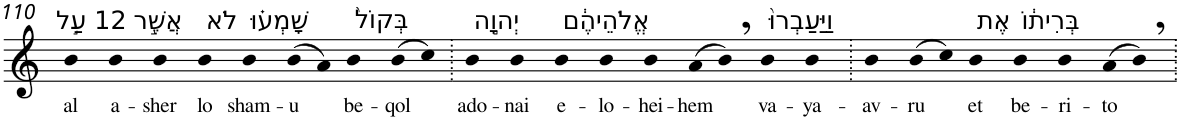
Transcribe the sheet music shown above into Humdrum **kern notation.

**kern	**text
*part1	*part1
*staff1	*staff1
*I"Piano	*
*I'Pno	*
!!LO:PB:g=z
*clefG2	*
*k[]	*
=110	=110
!LO:TX:a:t=12 עַ֣ל	!
!	!LO:LY:b
4b	al
!LO:TX:a:t=אֲשֶׁ֣ר	!
!	!LO:LY:b
4b	a-
!	!LO:LY:b
4b	-sher
!LO:TX:a:t=לֹא	!
!	!LO:LY:b
4b	lo
!LO:TX:a:t=שָׁמְע֗וּ	!
!	!LO:LY:b
4b	sham-
!	!LO:LY:b
(>8b	-u
8a)	.
!LO:TX:a:t=בְּקוֹל֙	!
!	!LO:LY:b
4b	be-
!	!LO:LY:b
(>8b	-qol
8cc)	.
=111.	=111.
!LO:TX:a:t=יְהוָ֣ה	!
!	!LO:LY:b
4b	ado-
!	!LO:LY:b
4b	-nai
!LO:TX:a:t=אֱלֹהֵיהֶ֔ם	!
!	!LO:LY:b
4b	e-
!	!LO:LY:b
4b	-lo-
!	!LO:LY:b
4b	-hei-
!	!LO:LY:b
(>8a	-hem
8b,)	.
!LO:TX:a:t=וַיַּעַבְרוּ֙	!
!	!LO:LY:b
4b	va-
!	!LO:LY:b
4b	-ya-
=112.	=112.
!	!LO:LY:b
4b	-av-
!	!LO:LY:b
(>8b	-ru
8cc)	.
!LO:TX:a:t=אֶת	!
!	!LO:LY:b
4b	et
!LO:TX:a:t=בְּרִית֔וֹ	!
!	!LO:LY:b
4b	be-
!	!LO:LY:b
4b	-ri-
!	!LO:LY:b
(>8a	-to
8b,)	.
=.	=.
*-	*-
